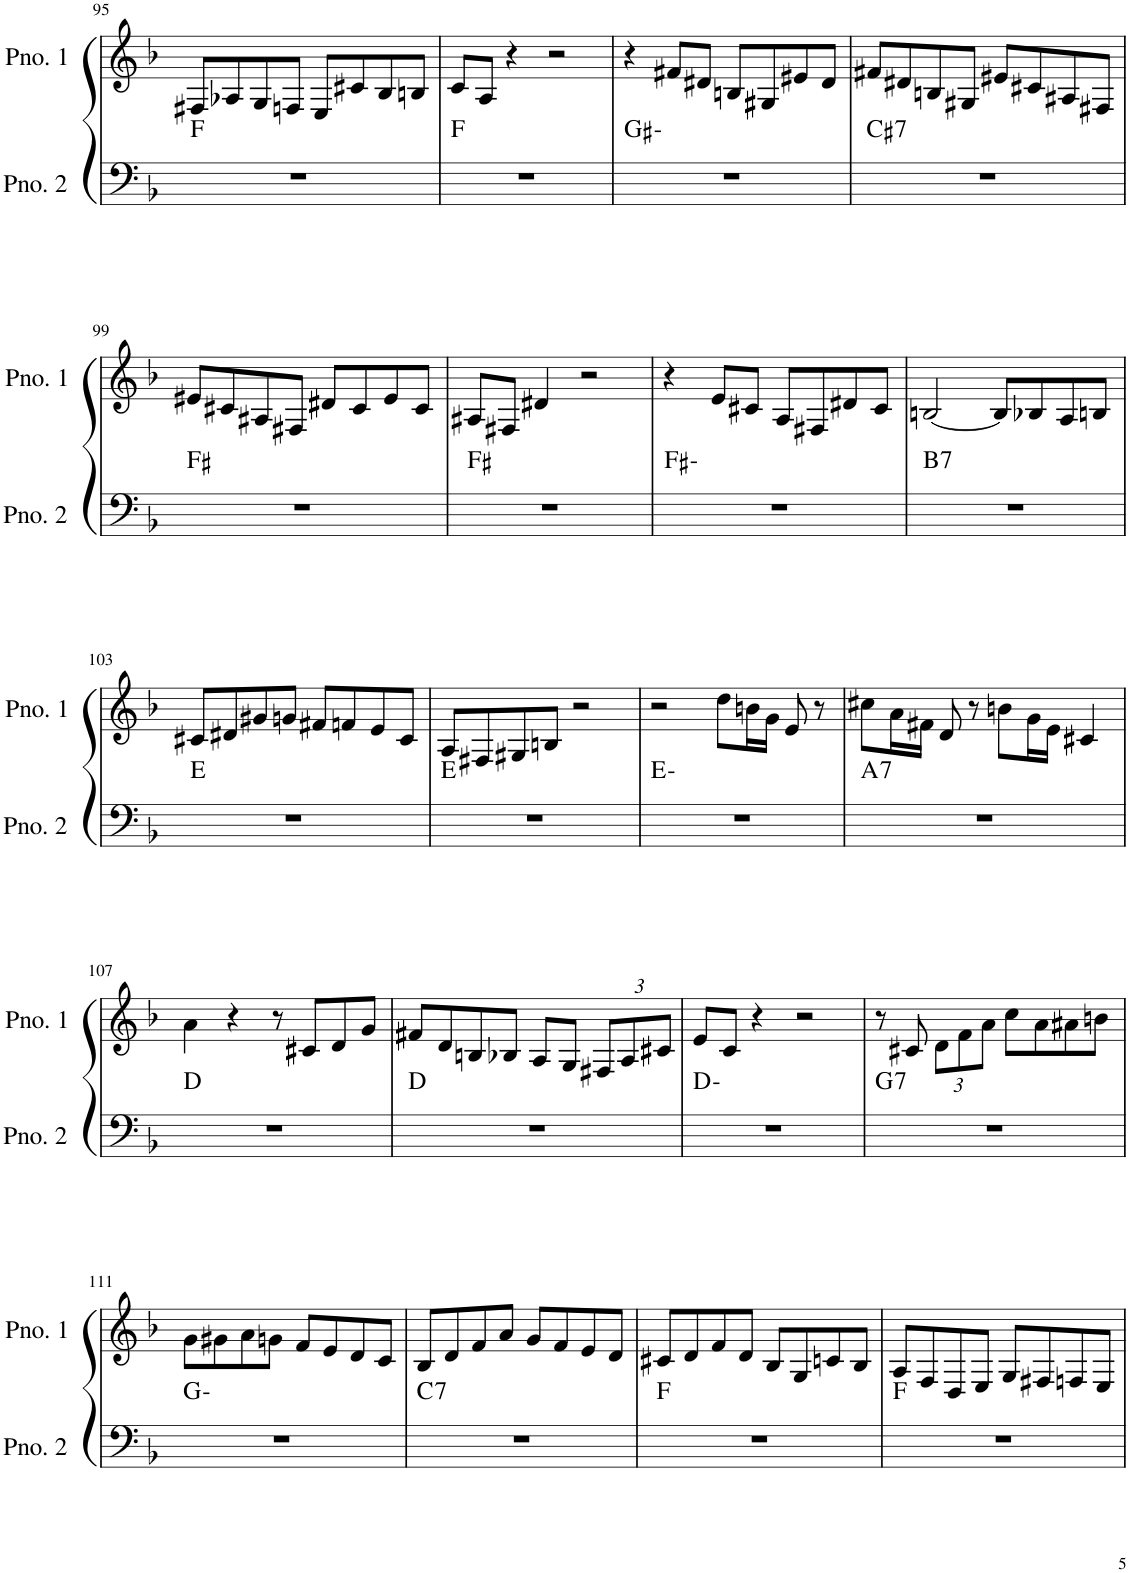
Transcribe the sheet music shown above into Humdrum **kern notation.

**kern	**harte	**kern
*part2	*part2	*part1
*staff2	*	*staff1
*I"ピアノ 2	*	*I"ピアノ 1
!!LO:PB:g=z
*clefF4	*	*clefG2
*k[b-]	*	*k[b-]
*M4/4	*	*M4/4
=95	=95	=95
1r	F:maj	8F#X/L
.	.	8A-X/
.	.	8G/
.	.	8Fn/J
.	.	8E/L
.	.	8c#X/
.	.	8B-/
.	.	8Bn/J
=96	=96	=96
1r	F:maj	8c/L
.	.	8A/J
.	.	4r
.	.	2r
=97	=97	=97
1r	G#:min	4r
.	.	8f#X/L
.	.	8d#X/J
.	.	8Bn/L
.	.	8G#X/
.	.	8e#X/
.	.	8d#/J
=98	=98	=98
!	!LO:H:kt=7	!
1r	C#:7	8f#X/L
.	.	8d#X/
.	.	8Bn/
.	.	8G#X/J
.	.	8e#X/L
.	.	8c#X/
.	.	8A#X/
.	.	8F#X/J
!!LO:LB:g=z
=99	=99	=99
1r	F#:maj	8e#X/L
.	.	8c#X/
.	.	8A#X/
.	.	8F#X/J
.	.	8d#X/L
.	.	8c#/
.	.	8e#/
.	.	8c#/J
=100	=100	=100
1r	F#:maj	8A#X/L
.	.	8F#X/J
.	.	4d#X/
.	.	2r
=101	=101	=101
1r	F#:min	4r
.	.	8e/L
.	.	8c#X/J
.	.	8A/L
.	.	8F#X/
.	.	8d#X/
.	.	8c#/J
=102	=102	=102
!	!LO:H:kt=7	!
1r	B:7	[2Bn/
.	.	8B/L]
.	.	8B-X/
.	.	8A/
.	.	8Bn/J
!!LO:LB:g=z
=103	=103	=103
1r	E:maj	8c#X/L
.	.	8d#X/
.	.	8g#X/
.	.	8gn/J
.	.	8f#X/L
.	.	8fn/
.	.	8e/
.	.	8c#/J
=104	=104	=104
1r	E:maj	8A/L
.	.	8F#X/
.	.	8G#X/
.	.	8Bn/J
.	.	2r
=105	=105	=105
1r	E:min	2r
.	.	8dd\L
.	.	16bn\L
.	.	16g\JJ
.	.	8e/
.	.	8r
=106	=106	=106
!	!LO:H:kt=7	!
1r	A:7	8cc#X\L
.	.	16a\L
.	.	16f#X\JJ
.	.	8d/
.	.	8r
.	.	8bn\L
.	.	16g\L
.	.	16e\JJ
.	.	4c#X/
!!LO:LB:g=z
=107	=107	=107
1r	D:maj	4a\
.	.	4r
.	.	8r
.	.	8c#X/L
.	.	8d/
.	.	8g/J
=108	=108	=108
1r	D:maj	8f#X/L
.	.	8d/
.	.	8Bn/
.	.	8B-X/J
.	.	8A/L
.	.	8G/J
*	*	*Xbrackettup
.	.	12F#X/L
.	.	12A/
.	.	12c#X/J
=109	=109	=109
1r	D:min	8e/L
.	.	8c/J
.	.	4r
.	.	2r
=110	=110	=110
!	!LO:H:kt=7	!
1r	G:7	8r
.	.	8c#X/
.	.	12d\L
.	.	12f\
.	.	12a\J
.	.	8cc\L
.	.	8a\
.	.	8a#X\
.	.	8bn\J
!!LO:LB:g=z
=111	=111	=111
1r	G:min	8g\L
.	.	8g#X\
.	.	8a\
.	.	8gn\J
.	.	8f/L
.	.	8e/
.	.	8d/
.	.	8c/J
=112	=112	=112
!	!LO:H:kt=7	!
1r	C:7	8B-/L
.	.	8d/
.	.	8f/
.	.	8a/J
.	.	8g/L
.	.	8f/
.	.	8e/
.	.	8d/J
=113	=113	=113
1r	F:maj	8c#X/L
.	.	8d/
.	.	8f/
.	.	8d/J
.	.	8B-/L
.	.	8G/
.	.	8cn/
.	.	8B-/J
=114	=114	=114
1r	F:maj	8A/L
.	.	8F/
.	.	8D/
.	.	8E/J
.	.	8G/L
.	.	8F#X/
.	.	8Fn/
.	.	8E/J
=	=	=
*-	*-	*-
